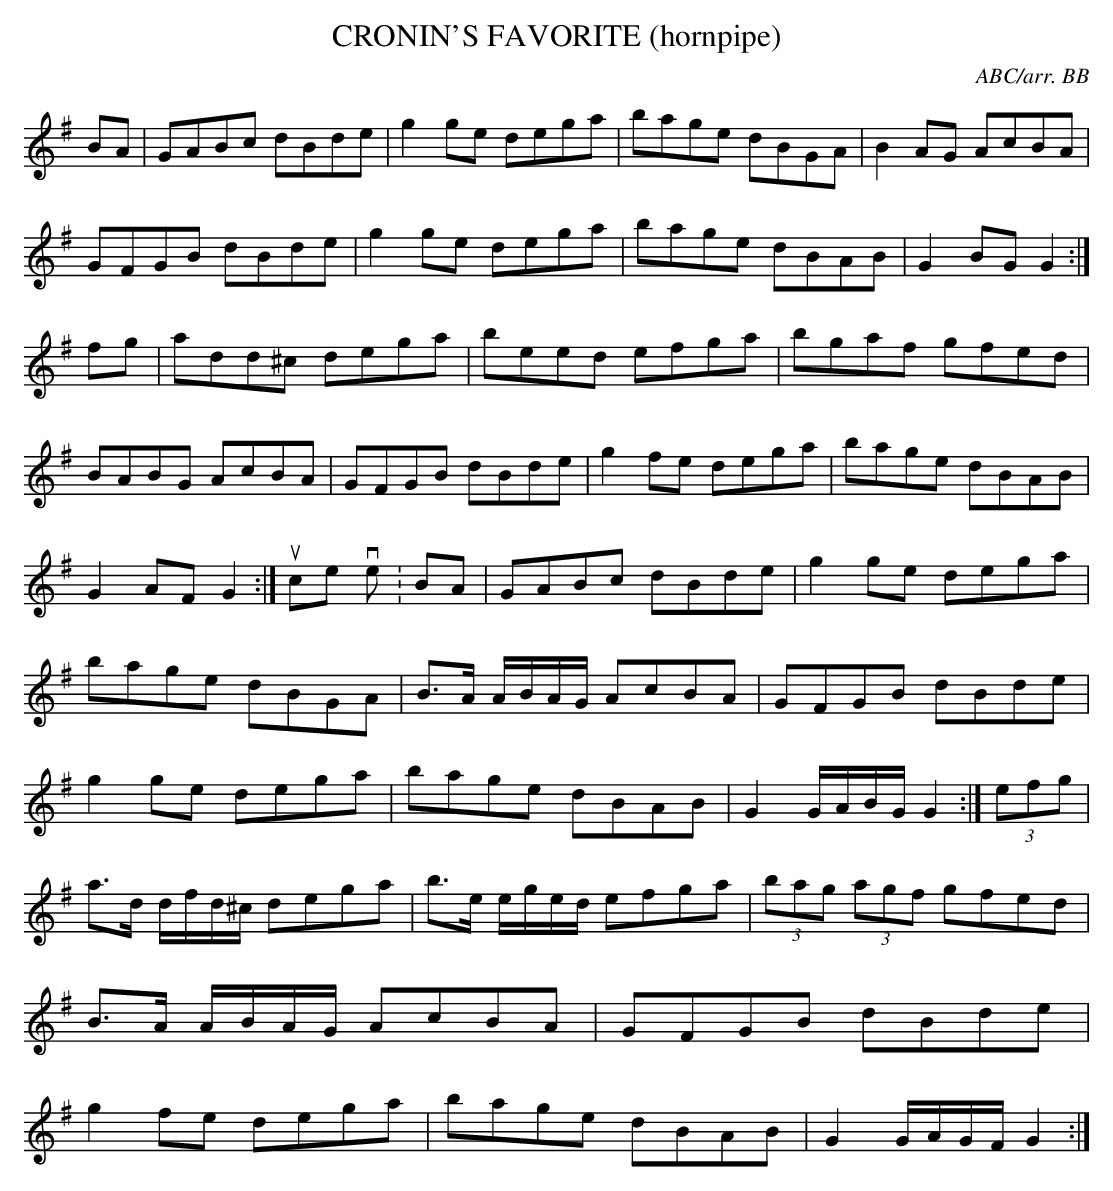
X:1
T:CRONIN'S FAVORITE (hornpipe)\
C:ABC/arr. BB\
M:C|\
K:G\
BA|GABc dBde|g2ge dega|bage dBGA|B2AG AcBA|\
GFGB dBde|g2ge dega|bage dBAB|G2BG G2 :|\
fg|add^c dega|beed efga|bgaf gfed|BABG AcBA|\
GFGB dBde|g2fe dega|bage dBAB|G2AF G2 :|\
\
\
source version:\
BA|GABc dBde|g2ge dega|bage dBGA|B>A A/B/A/G/ AcBA|\
GFGB dBde|g2ge dega|bage dBAB|G2 G/A/B/G/ G2 :|\
(3efg|a>d d/f/d/^c/ dega|b>e e/g/e/d/ efga|(3bag (3agf gfed|\
B>A A/B/A/G/ AcBA|GFGB dBde|g2fe dega|bage dBAB|G2 G/A/G/F/ G2 :|\
\
\
\
